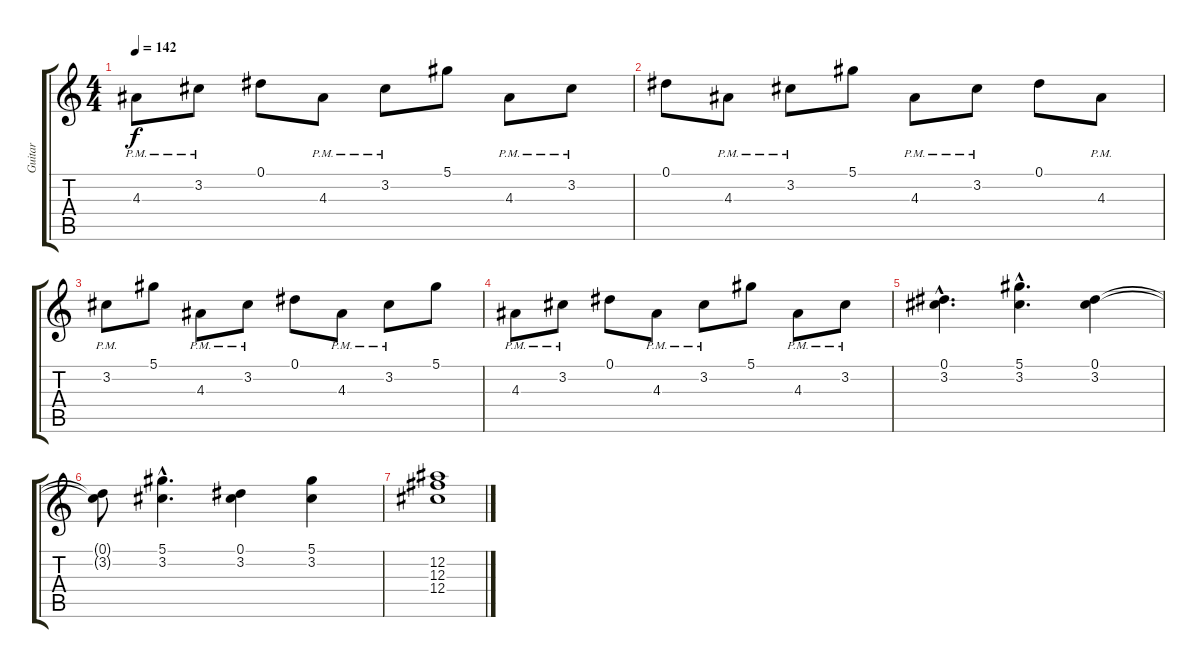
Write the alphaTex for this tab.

\track ("Guitar" "Guitar") {instrument electricguitarclean}
\staff {score tabs}
\tuning (Eb4 Bb3 Gb3 Db3 Ab2 Eb2) {hide}
\ts (4 4)
\tempo 142
\clef g2
\ks c
4.3{pm}.8{dy f} 3.2{pm}.8 0.1.8 4.3{pm}.8 3.2{pm}.8 5.1.8 4.3{pm}.8 3.2{pm}.8 |
0.1.8 4.3{pm}.8 3.2{pm}.8 5.1.8 4.3{pm}.8 3.2{pm}.8 0.1.8 4.3{pm}.8 |
3.2{pm}.8 5.1.8 4.3{pm}.8 3.2{pm}.8 0.1.8 4.3{pm}.8 3.2{pm}.8 5.1.8 |
4.3{pm}.8 3.2{pm}.8 0.1.8 4.3{pm}.8 3.2{pm}.8 5.1.8 4.3{pm}.8 3.2{pm}.8 |
(0.1{hac} 3.2{hac}).4{d} (5.1{hac} 3.2{hac}).4{d} (0.1 3.2).4 |
(0.1{t} 3.2{t}).8 (5.1{hac} 3.2{hac}).4{d} (0.1 3.2).4 (5.1 3.2).4 |
(12.2 12.3 12.4).1
